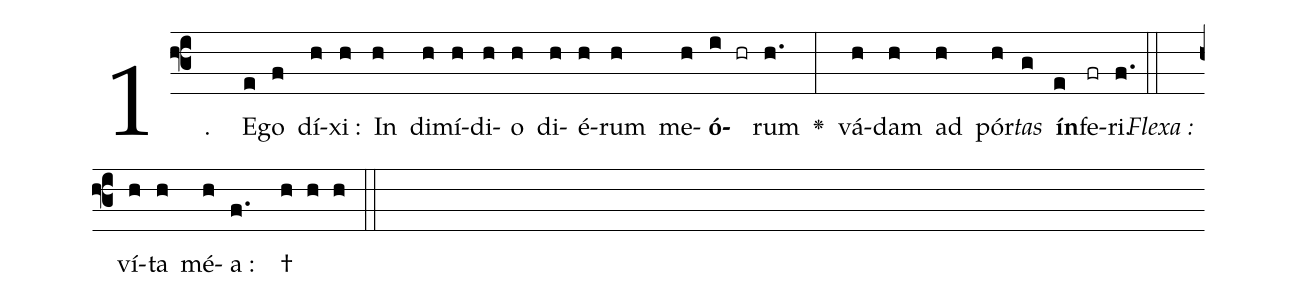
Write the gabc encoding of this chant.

%%
(f3)
1.( )
E(e)go(f) dí(h)xi :(h) In(h) di(h)mí(h)di(h)o(h) di(h)é(h)rum(h) me(h)<b>ó</b>(i hr)rum(h.) <v>\greheightstar</v>(:)
vá(h)dam(h) ad(h) pór(h)<i>tas</i>(g) <b>ín</b>(e)fe(fr)ri.(f.) (::)
<i>Flexa :</i>()
ví(h)ta(h) mé(h)a :(f. ) †(h h h)  (::)
